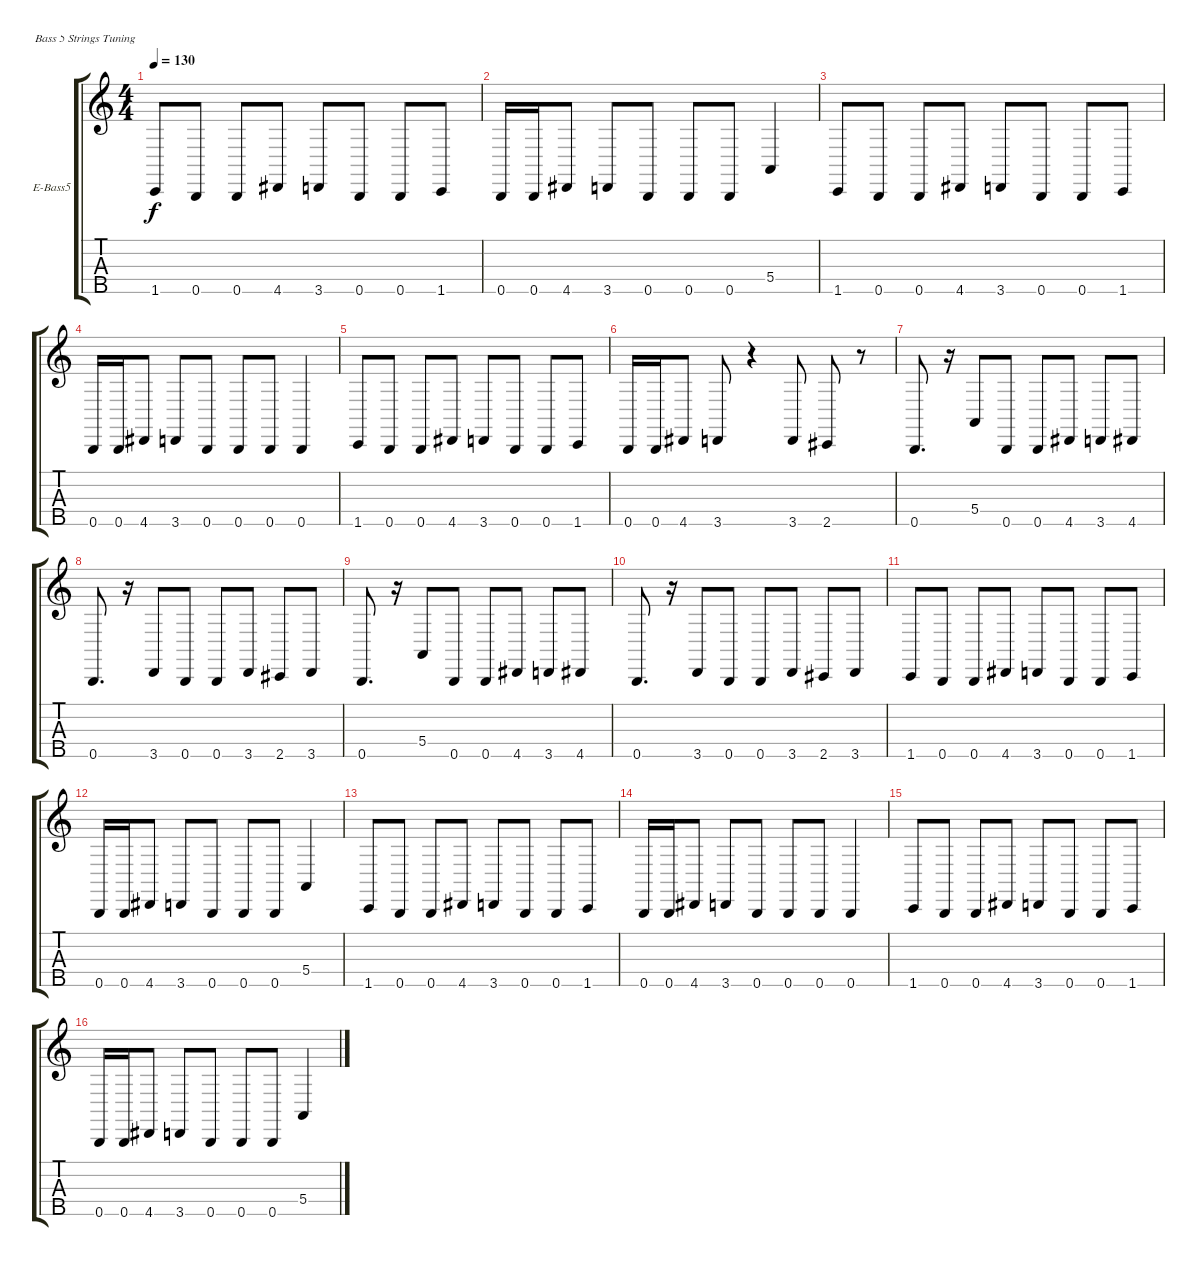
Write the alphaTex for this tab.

\defaultSystemsLayout 4
\bracketExtendMode groupsimilarinstruments
\firstSystemTrackNameOrientation horizontal
\otherSystemsTrackNameOrientation horizontal
\track ("Electric Bass" "E-Bass5") {instrument electricbassfinger}
\staff {score tabs}
\tuning (G2 D2 A1 E1 B0)
\ts (4 4)
\tempo 130
\clef g2
\scale
0.333333
\ks c
1.5.8{dy f} 0.5.8 0.5.8 4.5.8 3.5.8 0.5.8 0.5.8 1.5.8 |
\scale
0.333333 0.5.16 0.5.16 4.5.8 3.5.8 0.5.8 0.5.8 0.5.8 5.4.4 |
\scale
0.333333 1.5.8 0.5.8 0.5.8 4.5.8 3.5.8 0.5.8 0.5.8 1.5.8 |
\scale
0.333333 0.5.16 0.5.16 4.5.8 3.5.8 0.5.8 0.5.8 0.5.8 0.5.4 |
\scale
0.333333 1.5.8 0.5.8 0.5.8 4.5.8 3.5.8 0.5.8 0.5.8 1.5.8 |
\scale
0.333333 0.5.16 0.5.16 4.5.8 3.5.8 r.4 3.5.8 2.5.8 r.8 |
\scale
0.333333 0.5.8{d} r.16 5.4.8 0.5.8 0.5.8 4.5.8 3.5.8 4.5.8 |
\scale
0.333333 0.5.8{d} r.16 3.5.8 0.5.8 0.5.8 3.5.8 2.5.8 3.5.8 |
\scale
0.333333 0.5.8{d} r.16 5.4.8 0.5.8 0.5.8 4.5.8 3.5.8 4.5.8 |
\scale
0.333333 0.5.8{d} r.16 3.5.8 0.5.8 0.5.8 3.5.8 2.5.8 3.5.8 |
\scale
0.333333 1.5.8 0.5.8 0.5.8 4.5.8 3.5.8 0.5.8 0.5.8 1.5.8 |
\scale
0.333333 0.5.16 0.5.16 4.5.8 3.5.8 0.5.8 0.5.8 0.5.8 5.4.4 |
\scale
0.333333 1.5.8 0.5.8 0.5.8 4.5.8 3.5.8 0.5.8 0.5.8 1.5.8 |
\scale
0.333333 0.5.16 0.5.16 4.5.8 3.5.8 0.5.8 0.5.8 0.5.8 0.5.4 |
\scale
0.333333 1.5.8 0.5.8 0.5.8 4.5.8 3.5.8 0.5.8 0.5.8 1.5.8 |
\scale
0.333333 0.5.16 0.5.16 4.5.8 3.5.8 0.5.8 0.5.8 0.5.8 5.4.4
